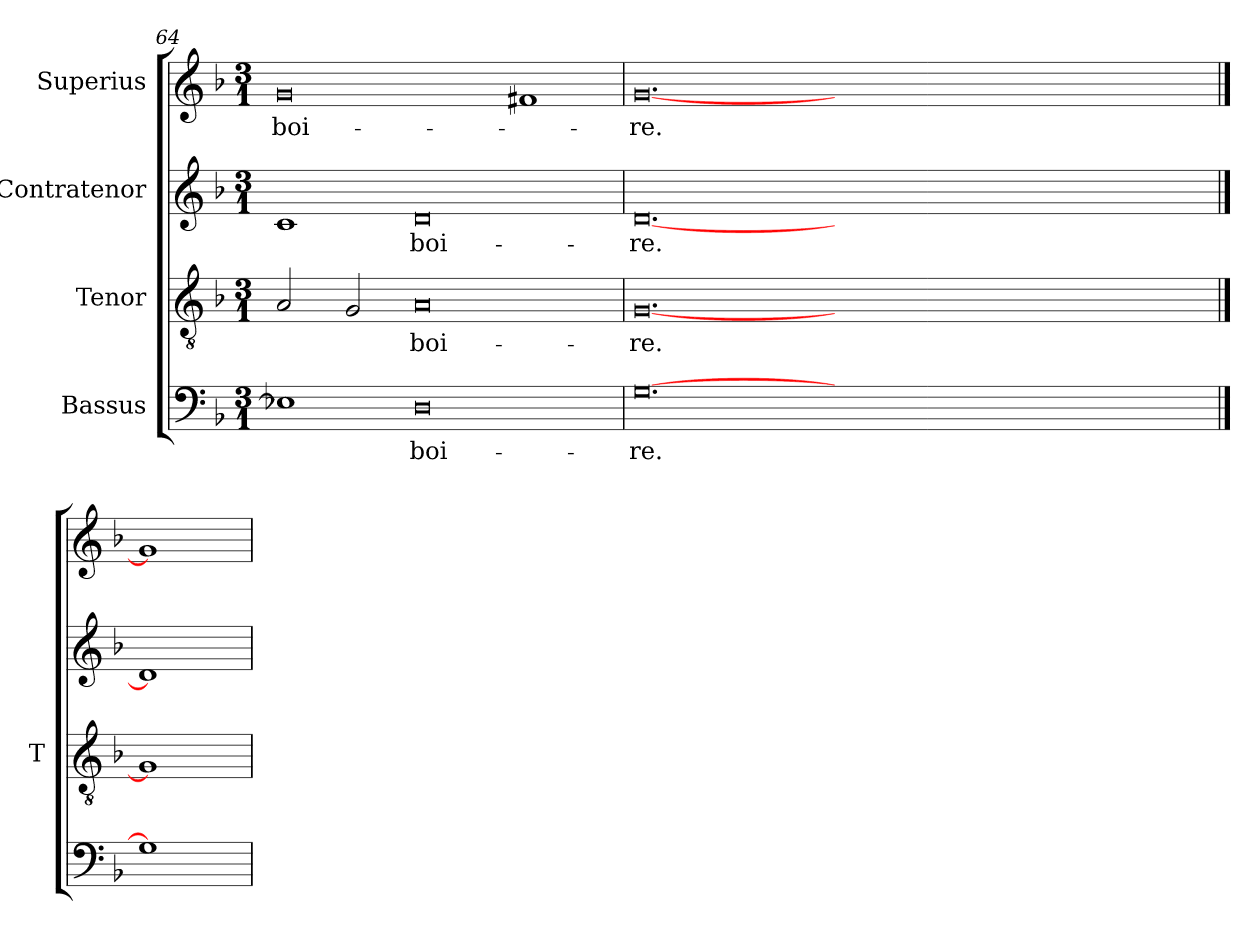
**kern	**text	**kern	**text	**kern	**text	**kern	**text
*part4	*part4	*part3	*part3	*part2	*part2	*part1	*part1
*staff4	*staff4	*staff3	*staff3	*staff2	*staff2	*staff1	*staff1
*I"Bassus	*	*I"Tenor	*	*I"Contratenor	*	*I"Superius	*
*	*	*I'T	*	*	*	*	*
*clefF4	*	*clefGv2	*	*clefG2	*	*clefG2	*
*k[b-]	*	*k[b-]	*	*k[b-]	*	*k[b-]	*
*F:	*	*F:	*	*F:	*	*F:	*
*M3/1	*	*M3/1	*	*M3/1	*	*M3/1	*
=64	=64	=64	=64	=64	=64	=64	=64
1E-X]	.	2A	.	1c	.	0g	boi-
.	.	2G	.	.	.	.	.
0D	boi-	0A	boi-	0d	boi-	.	.
.	.	.	.	.	.	1f#X	.
=65	=65	=65	=65	=65	=65	=65	=65
[0.G	-re.	[0.G	-re.	[0.d	-re.	[0.g	-re.
1ryy	.	1ryy	.	1ryy	.	1ryy	.
2ryy	.	2ryy	.	2ryy	.	2ryy	.
1ryy	.	1ryy	.	1ryy	.	1ryy	.
1ryy	.	1ryy	.	1ryy	.	1ryy	.
==66	==66	==66	==66	==66	==66	==66	==66
1G]	.	1G]	.	1d]	.	1g]	.
=	=	=	=	=	=	=	=
*-	*-	*-	*-	*-	*-	*-	*-
